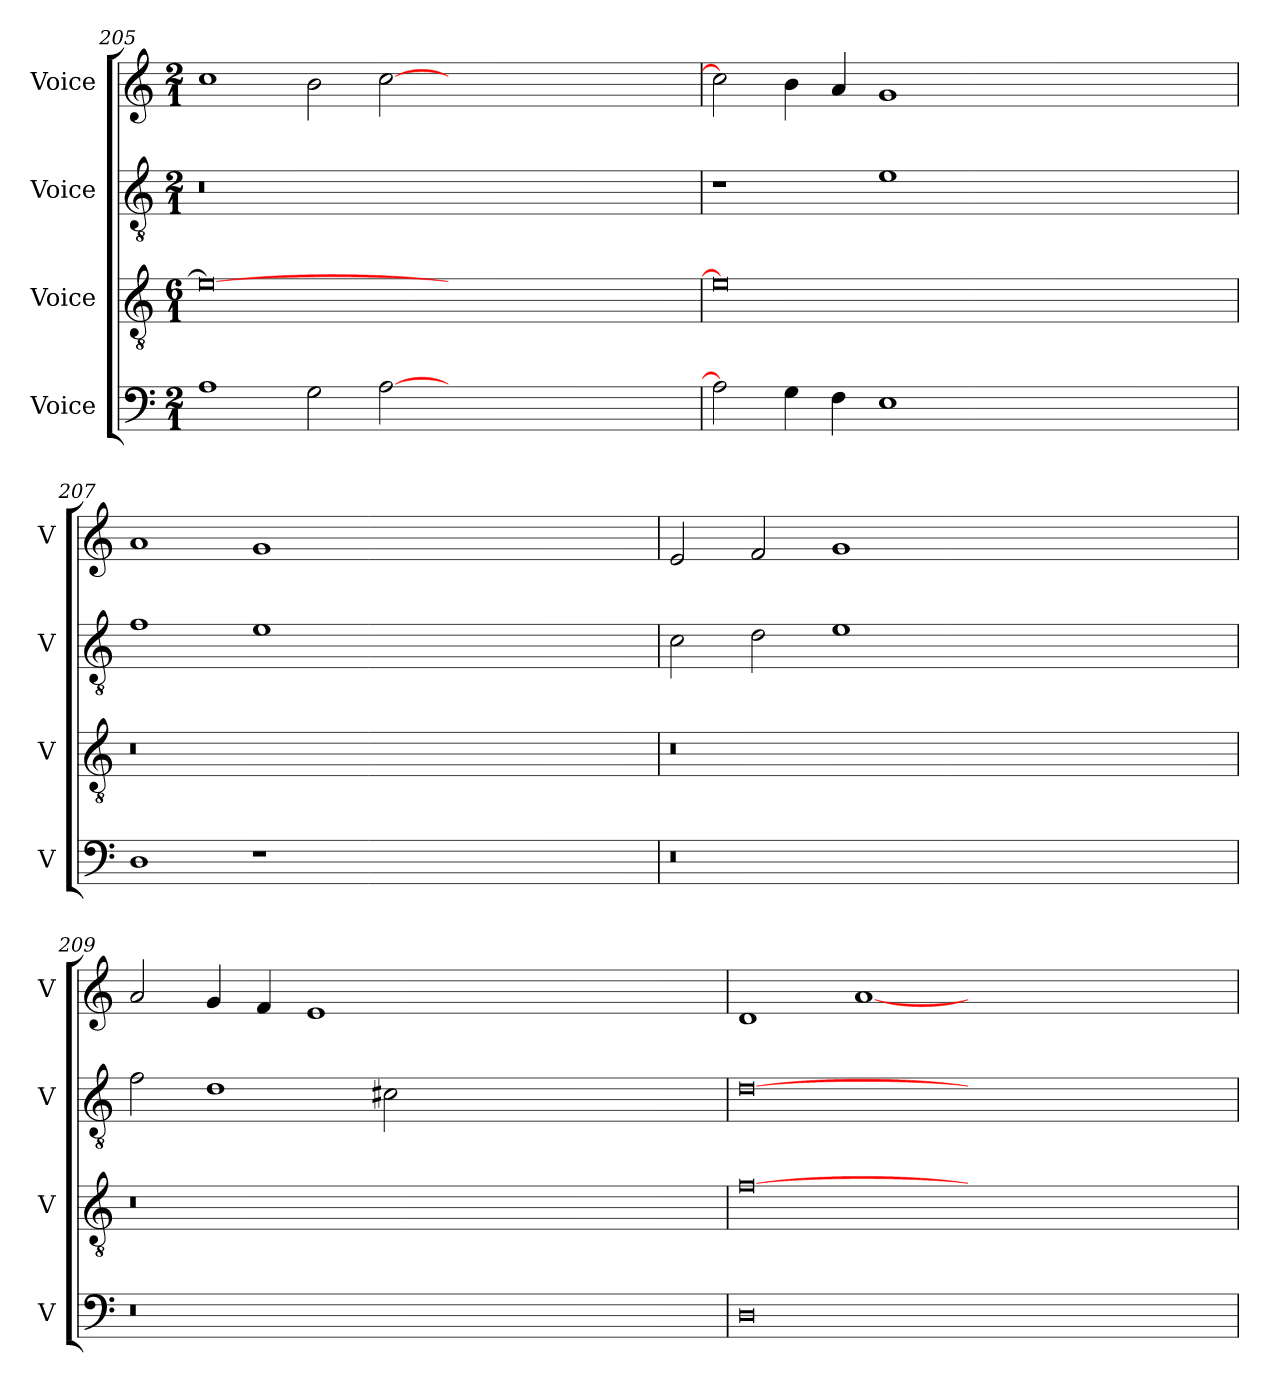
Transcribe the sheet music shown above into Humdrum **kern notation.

**kern	**kern	**kern	**kern
*part4	*part3	*part2	*part1
*staff4	*staff3	*staff2	*staff1
*I"Voice	*I"Voice	*I"Voice	*I"Voice
*I'V	*I'V	*I'V	*I'V
*clefF4	*clefGv2	*clefGv2	*clefG2
*k[]	*k[]	*k[]	*k[]
*M2/1	*M6/1	*M2/1	*M2/1
=205	=205	=205	=205
1A	0e_	0r	1cc
2G\	.	.	2b\
[2A\	.	.	[2cc\
00ryy	00ryy	00ryy	00ryy
!!LO:LB:g=z
=206	=206	=206	=206
2A\]	0e]	1r	2cc\]
4G\	.	.	4b\
4F\	.	.	4a/
1E	.	1e	1g
00ryy	00ryy	00ryy	00ryy
=207	=207	=207	=207
1D	0r	1f	1a
1r	.	1e	1g
00ryy	00ryy	00ryy	00ryy
!!LO:LB:g=z
=208	=208	=208	=208
0r	0r	2c\	2e/
.	.	2d\	2f/
.	.	1e	1g
00ryy	00ryy	00ryy	00ryy
=209	=209	=209	=209
0r	0r	2f\	2a/
.	.	1d	4g/
.	.	.	4f/
.	.	.	1e
.	.	2c#X\	.
00ryy	00ryy	00ryy	00ryy
!!LO:PB:g=z
=210	=210	=210	=210
0D	[0f	[0d	1d
.	.	.	[1a
00ryy	00ryy	00ryy	00ryy
=	=	=	=
*-	*-	*-	*-
